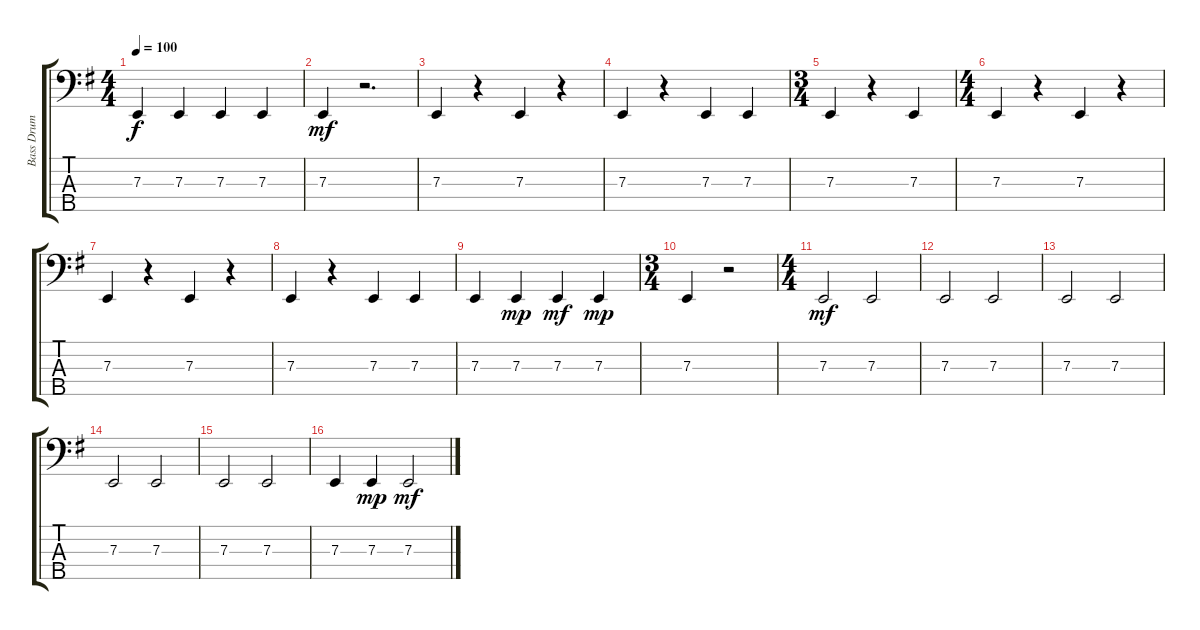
\track ("Bass Drum" "Bass Drum") {instrument taikodrum}
\staff {score tabs}
\tuning (G2 D2 A1 E1 B0) {hide}
\ts (4 4)
\tempo 100
\clef f4
\ks eminor
7.3.4{dy f} 7.3.4 7.3.4 7.3.4 |
7.3.4{dy mf} r.2{d} |
7.3.4 r.4 7.3.4 r.4 |
7.3.4 r.4 7.3.4 7.3.4 |
\ts (3 4)
7.3.4 r.4 7.3.4 |
\ts (4 4)
7.3.4 r.4 7.3.4 r.4 |
7.3.4 r.4 7.3.4 r.4 |
7.3.4 r.4 7.3.4 7.3.4 |
7.3.4 7.3.4{dy mp} 7.3.4{dy mf} 7.3.4{dy mp} |
\ts (3 4)
7.3.4 r.2 |
\ts (4 4)
7.3.2{dy mf} 7.3.2 |
7.3.2 7.3.2 |
7.3.2 7.3.2 |
7.3.2 7.3.2 |
7.3.2 7.3.2 |
7.3.4 7.3.4{dy mp} 7.3.2{dy mf}
